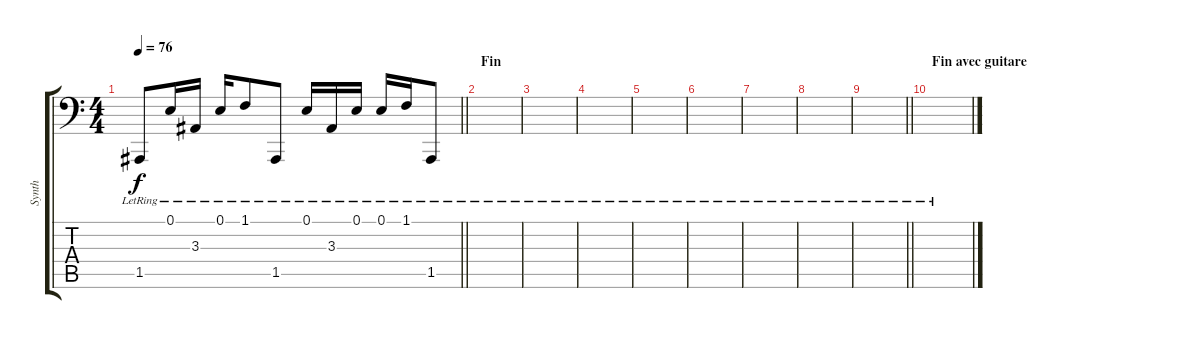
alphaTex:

\track ("Synth" "Synth") {instrument harpsichord}
\staff {score tabs}
\tuning (E3 B2 G2 D2 A1 E1) {hide}
\ts (4 4)
\tempo 76
\clef f4
\barLineRight lightlight
\ks c
1.5{lr}.8{dy f} 0.1{lr}.16 3.3{lr}.16 0.1{lr}.16 1.1{lr}.8 1.5{lr}.8 0.1{lr}.16 3.3{lr}.16 0.1{lr}.16 0.1{lr}.16 1.1{lr}.16 1.5{lr}.8 |
\section ("" "Fin")
|
|
|
|
|
|
|
\barLineRight lightlight
|
\section ("" "Fin avec guitare")
